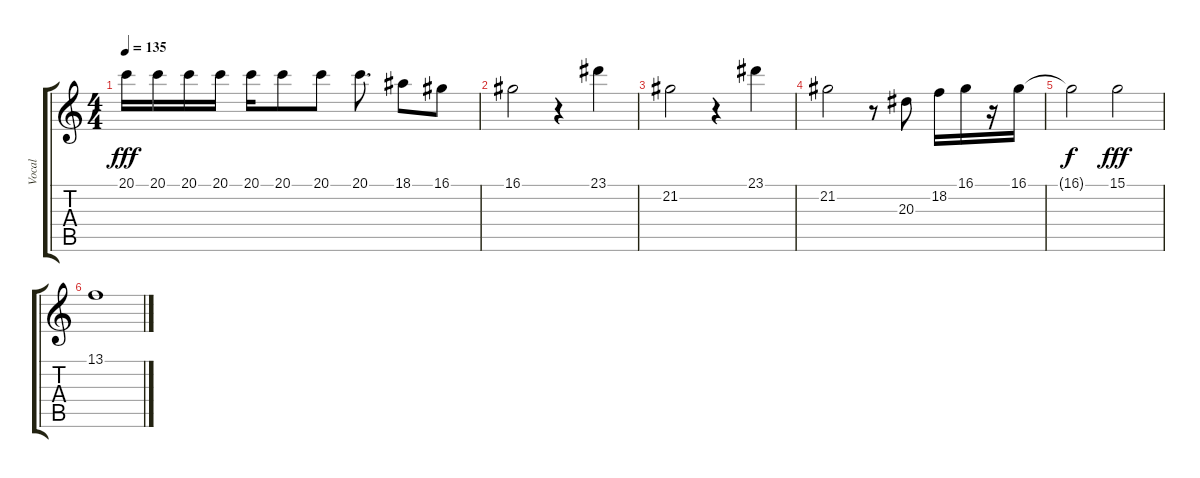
\track ("Vocal" "Vocal") {instrument sopranosax}
\staff {score tabs}
\tuning (E4 B3 G3 D3 A2 E2) {hide}
\ts (4 4)
\tempo 135
\clef g2
\ks c
20.1.16{dy fff} 20.1.16 20.1.16 20.1.16 20.1.16 20.1.8 20.1.8 20.1.8{d} 18.1.8 16.1.8 |
16.1.2 r.4 23.1.4 |
21.2.2 r.4 23.1.4 |
21.2.2 r.8 20.3.8 18.2.16 16.1.16 r.16 16.1.16 |
16.1{t}.2{dy f} 15.1.2{dy fff} |
13.1.1
